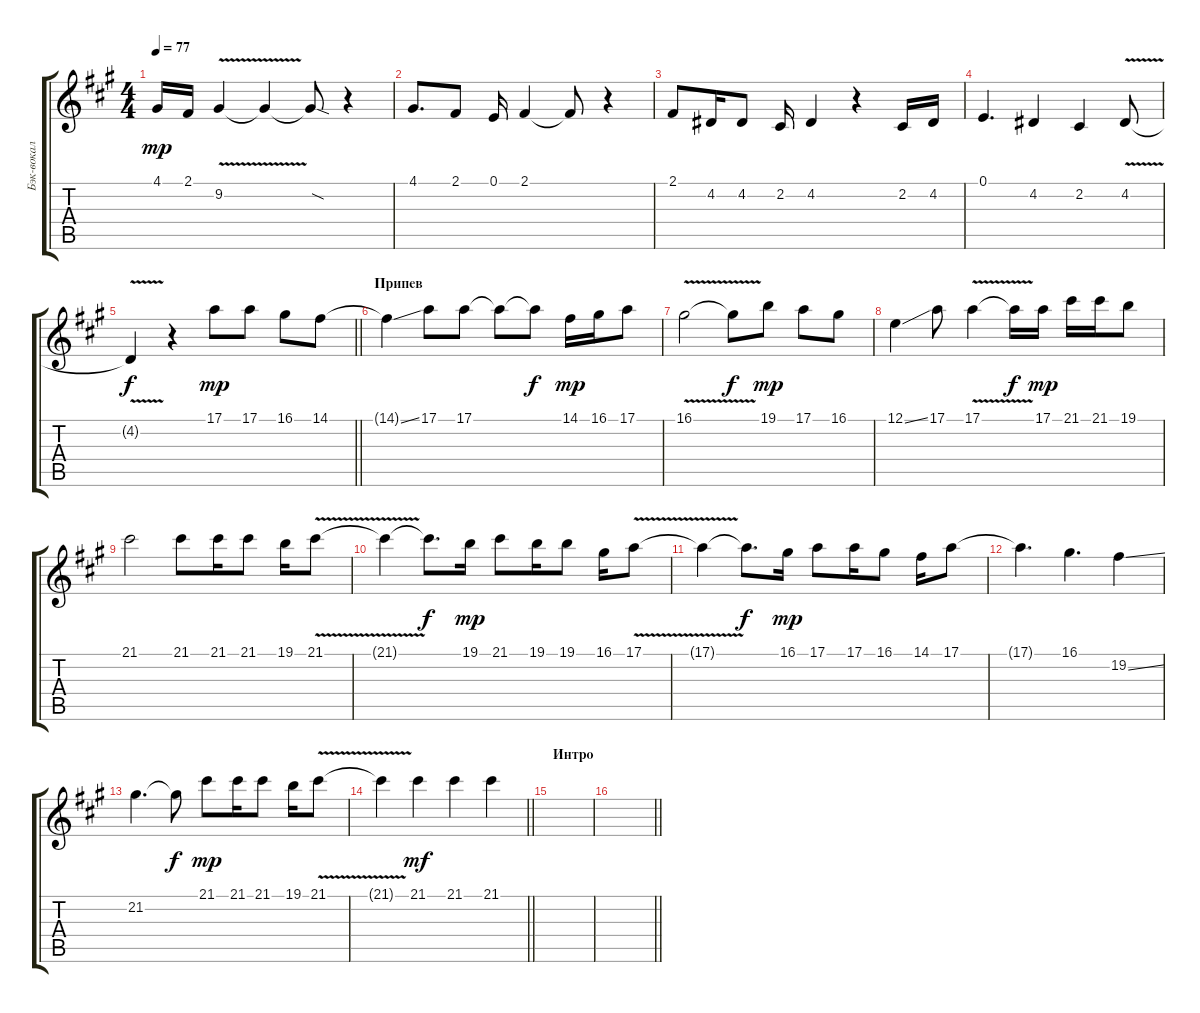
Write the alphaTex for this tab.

\track ("Бэк-вокал" "Бэк-вокал") {instrument baritonesax}
\staff {score tabs}
\tuning (E4 B3 G3 D3 A2 E2) {hide}
\ts (4 4)
\tempo 77
\clef g2
\ks f#minor
4.1.16{dy mp} 2.1.16 9.2{v}.4 9.2{t}.4 9.2{sod t}.8 r.4 |
4.1.8{d} 2.1.8 0.1.16 2.1.4 2.1{t}.8 r.4 |
2.1.8 4.2.16 4.2.8 2.2.16 4.2.4 r.4 2.2.16 4.2.16 |
0.1.4{d} 4.2.4 2.2.4 4.2{v}.8 |
\barLineRight lightlight
4.2{t}.4{dy f} r.4 17.1.8{dy mp instrument sopranosax} 17.1.8 16.1.8 14.1.8 |
\section ("" "Припев")
14.1{ss t}.4 17.1.8 17.1.8 17.1{t}.8 17.1{t}.8{dy f} 14.1.16{dy mp} 16.1.16 17.1.8 |
16.1{v}.2 16.1{t}.8{dy f} 19.1.8{dy mp} 17.1.8 16.1.8 |
12.1{ss}.4 17.1.8 17.1{v}.4 17.1{t}.16{dy f} 17.1.16{dy mp} 21.1.16 21.1.16 19.1.8 |
21.1.2 21.1.8 21.1.16 21.1.8 19.1.16 21.1{v}.8 |
21.1{t}.4 21.1{t}.8{d dy f} 19.1.16{dy mp} 21.1.8 19.1.16 19.1.8 16.1.16 17.1{v}.8 |
17.1{t}.4 17.1{t}.8{d dy f} 16.1.16{dy mp} 17.1.8 17.1.16 16.1.8 14.1.16 17.1.8 |
17.1{t}.4{d} 16.1.4{d} 19.2{ss}.4 |
21.2.4{d} 21.2{t}.8{dy f} 21.1.8{dy mp} 21.1.16 21.1.8 19.1.16 21.1{v}.8 |
\barLineRight lightlight
21.1{t}.4 21.1.4{dy mf} 21.1.4 21.1.4 |
\section ("" "Интро")
|
\barLineRight lightlight
